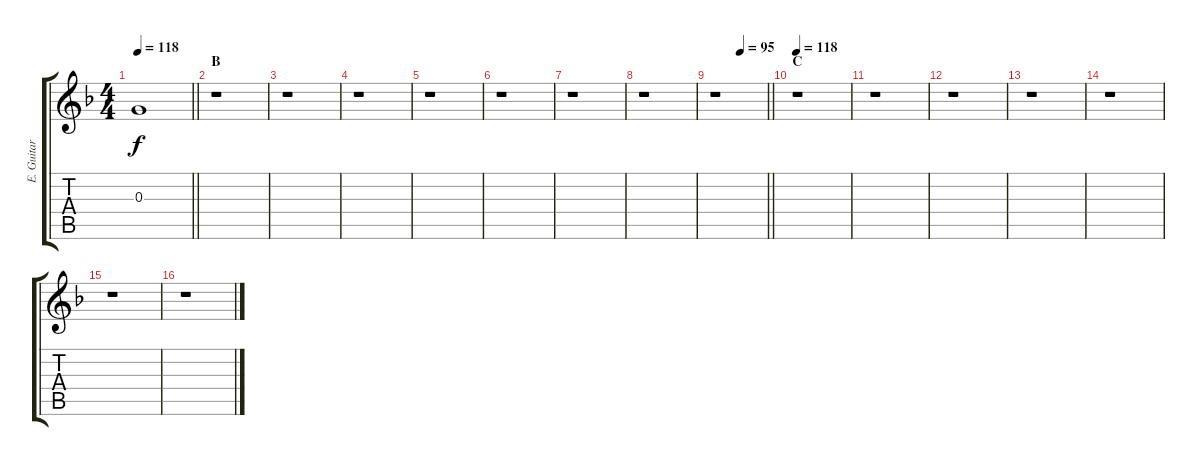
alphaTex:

\track ("E. Guitar I" "E. Guitar ") {instrument electricguitarclean}
\staff {score tabs}
\tuning (E4 B3 G3 D3 A2 D2) {hide}
\ts (4 4)
\tempo 118
\clef g2
\barLineRight lightlight
\ks f
0.3{t}.1{dy f} |
\section ("" "B")
r.1 |
r.1 |
r.1 |
r.1 |
r.1 |
r.1 |
r.1 |
\tempo (95 0.5)
\barLineRight lightlight
r.1 |
\section ("" "C")
\tempo 118
r.1 |
r.1 |
r.1 |
r.1 |
r.1 |
r.1 |
r.1
